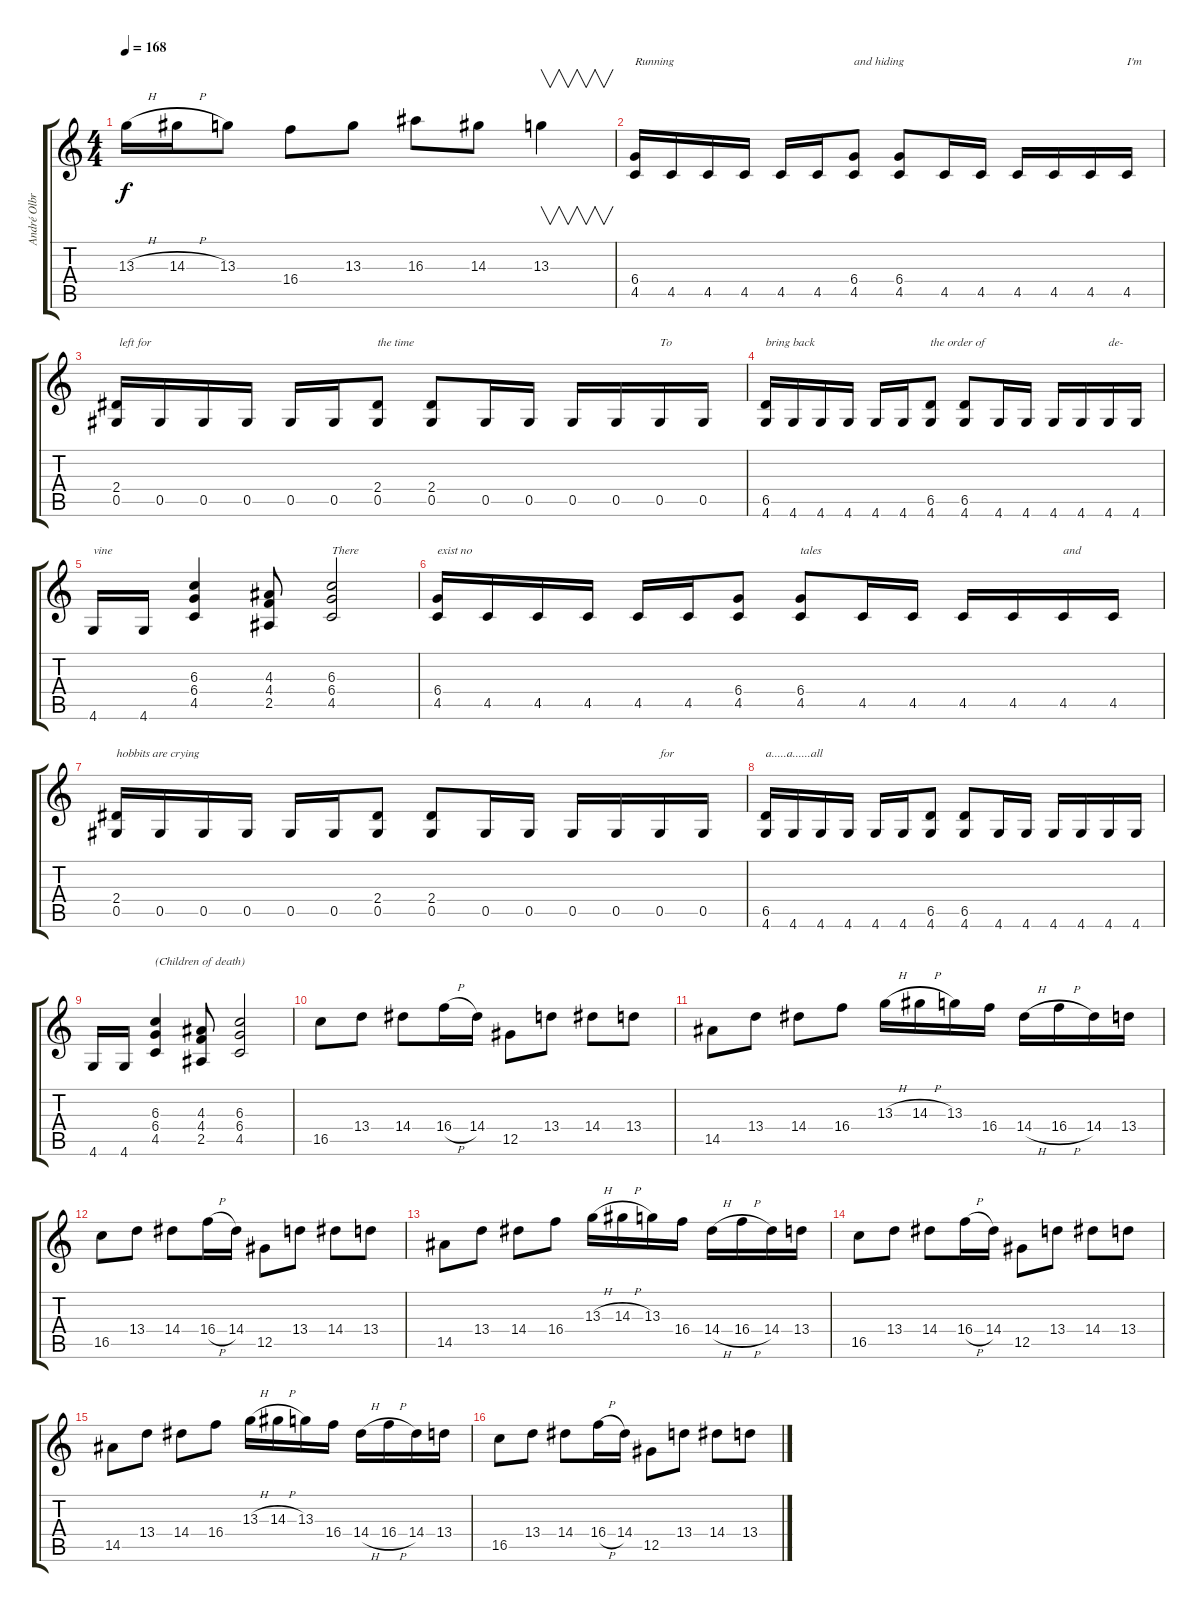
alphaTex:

\track ("André Olbrich" "André Olbr") {instrument distortionguitar}
\staff {score tabs}
\tuning (Eb4 Bb3 Gb3 Db3 Ab2 Eb2) {hide}
\ts (4 4)
\tempo 168
\clef g2
\ks c
13.3{h}.16{dy f} 14.3{h}.16 13.3.8 16.4.8 13.3.8 16.3.8 14.3.8 13.3.4{v} |
(6.4 4.5).16{txt "Running "} 4.5.16 4.5.16 4.5.16 4.5.16 4.5.16 (6.4 4.5).8{txt "and hiding"} (6.4 4.5).8 4.5.16 4.5.16 4.5.16 4.5.16 4.5.16 4.5.16{txt "I'm"} |
(2.4 0.5).16{txt " left for "} 0.5.16 0.5.16 0.5.16 0.5.16 0.5.16 (2.4 0.5).8{txt "the time"} (2.4 0.5).8 0.5.16 0.5.16 0.5.16 0.5.16 0.5.16{txt "To"} 0.5.16 |
(6.5 4.6).16{txt "bring back "} 4.6.16 4.6.16 4.6.16 4.6.16 4.6.16 (6.5 4.6).8{txt "the order of "} (6.5 4.6).8 4.6.16 4.6.16 4.6.16 4.6.16 4.6.16{txt "de-"} 4.6.16 |
4.6.16{txt "vine"} 4.6.16 (6.3 6.4 4.5).4 (4.3 4.4 2.5).8 (6.3 6.4 4.5).2{txt "There "} |
(6.4 4.5).16{txt "exist no "} 4.5.16 4.5.16 4.5.16 4.5.16 4.5.16 (6.4 4.5).8 (6.4 4.5).8{txt "tales "} 4.5.16 4.5.16 4.5.16 4.5.16 4.5.16{txt "and "} 4.5.16 |
(2.4 0.5).16{txt "hobbits are crying "} 0.5.16 0.5.16 0.5.16 0.5.16 0.5.16 (2.4 0.5).8 (2.4 0.5).8 0.5.16 0.5.16 0.5.16 0.5.16 0.5.16{txt "for "} 0.5.16 |
(6.5 4.6).16{txt "a.....a......all"} 4.6.16 4.6.16 4.6.16 4.6.16 4.6.16 (6.5 4.6).8 (6.5 4.6).8 4.6.16 4.6.16 4.6.16 4.6.16 4.6.16 4.6.16 |
4.6.16 4.6.16 (6.3 6.4 4.5).4{txt "(Children of death)"} (4.3 4.4 2.5).8 (6.3 6.4 4.5).2 |
16.5.8 13.4.8 14.4.8 16.4{h}.16 14.4.16 12.5.8 13.4.8 14.4.8 13.4.8 |
14.5.8 13.4.8 14.4.8 16.4.8 13.3{h}.16 14.3{h}.16 13.3.16 16.4.16 14.4{h}.16 16.4{h}.16 14.4.16 13.4.16 |
16.5.8 13.4.8 14.4.8 16.4{h}.16 14.4.16 12.5.8 13.4.8 14.4.8 13.4.8 |
14.5.8 13.4.8 14.4.8 16.4.8 13.3{h}.16 14.3{h}.16 13.3.16 16.4.16 14.4{h}.16 16.4{h}.16 14.4.16 13.4.16 |
16.5.8 13.4.8 14.4.8 16.4{h}.16 14.4.16 12.5.8 13.4.8 14.4.8 13.4.8 |
14.5.8 13.4.8 14.4.8 16.4.8 13.3{h}.16 14.3{h}.16 13.3.16 16.4.16 14.4{h}.16 16.4{h}.16 14.4.16 13.4.16 |
16.5.8 13.4.8 14.4.8 16.4{h}.16 14.4.16 12.5.8 13.4.8 14.4.8 13.4.8
